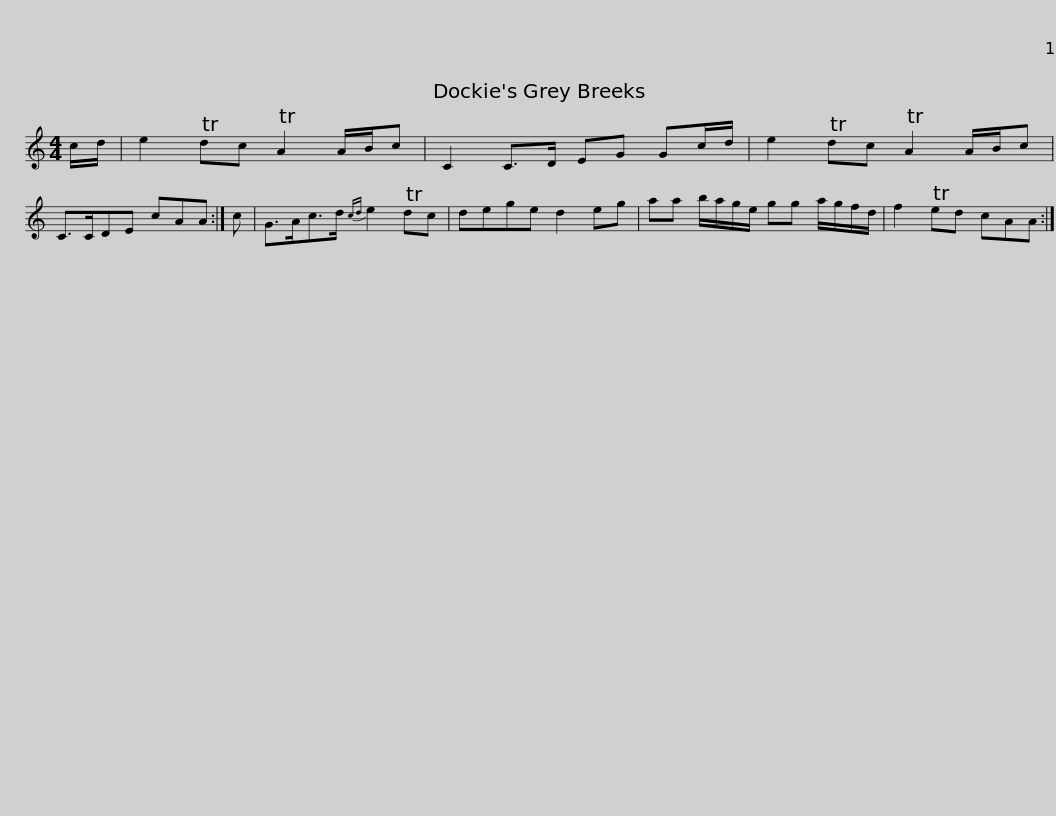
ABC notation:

X:1
L:1/8
M:4/4
I:linebreak $
K:C
V:1 treble
V:1
 c/d/ | e2 Tdc TA2 A/B/c | C2 C>D EG Gc/d/ | e2 Tdc TA2 A/B/c | C>CDE cAA :| %5
 c | G>Ac>d{cd} e2 Tdc |$ dege d2 eg | aa b/a/g/e/ gg a/g/f/d/ | f2 Ted cAA :| %10
